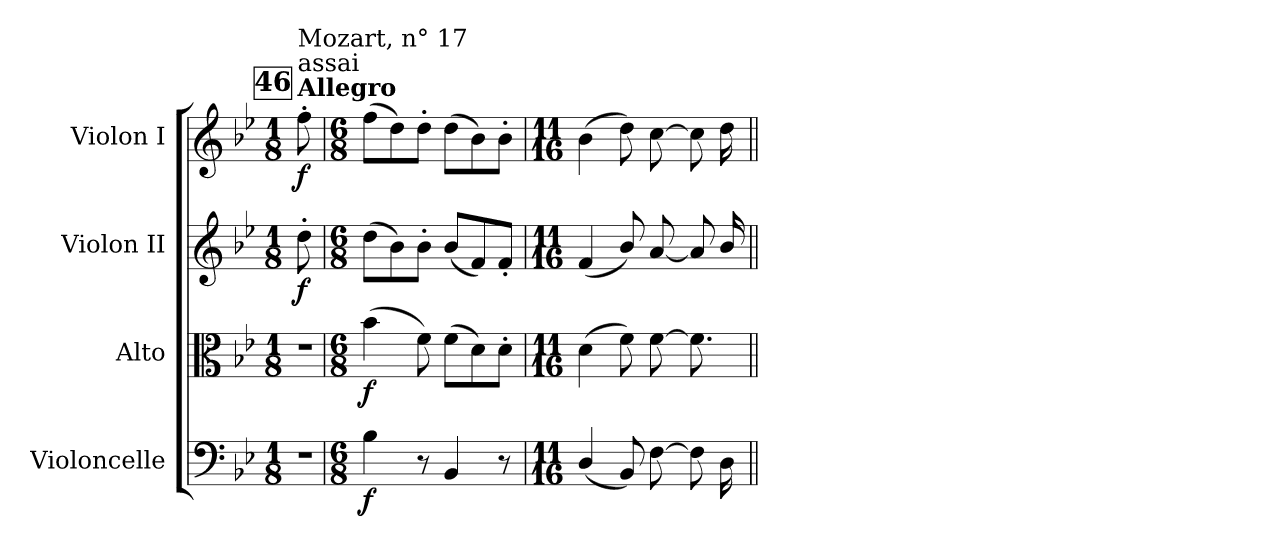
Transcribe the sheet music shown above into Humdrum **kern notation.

**kern	**dynam	**kern	**dynam	**kern	**dynam	**kern	**dynam
*part4	*part4	*part3	*part3	*part2	*part2	*part1	*part1
*staff4	*staff4	*staff3	*staff3	*staff2	*staff2	*staff1	*staff1
*I"Violoncelle	*	*I"Alto	*	*I"Violon II	*	*I"Violon I	*
*I'Vc.	*	*I'Alt.	*	*I'Vln. II	*	*I'Vln. I	*
*clefF4	*	*clefC3	*	*clefG2	*	*clefG2	*
*k[b-e-]	*	*k[b-e-]	*	*k[b-e-]	*	*k[b-e-]	*
*B-:	*	*B-:	*	*B-:	*	*B-:	*
*M1/8	*	*M1/8	*	*M1/8	*	*M1/8	*
!!LO:REH:place=s1:a:t=46
=90	=90	=90	=90	=90	=90	=90	=90
!	!	!	!	!	!	!LO:TX:a:B:t=Allegro	!
!	!	!	!	!	!	!LO:TX:a:t=assai	!
!	!	!	!	!	!	!LO:TX:a:t=Mozart, n° 17	!
!	!	!	!	!	!LO:DY:b	!	!LO:DY:b
8r	.	8r	.	8dd'>\	f	8ff'>\	f
=91	=91	=91	=91	=91	=91	=91	=91
*M6/8	*	*M6/8	*	*M6/8	*	*M6/8	*
!	!LO:DY:b	!	!LO:DY:b	!	!	!	!
4B-\	f	(4b-\	f	(8dd\L	.	(8ff\L	.
.	.	.	.	8b-\)	.	8dd\)	.
8r	.	8f\)	.	8b-'>\J	.	8dd'>\J	.
4BB-/	.	(8f\L	.	(8b-/L	.	(8dd\L	.
.	.	8d\)	.	8f/)	.	8b-\)	.
8r	.	8d'>\J	.	8f'</J	.	8b-'>\J	.
=92	=92	=92	=92	=92	=92	=92	=92
*M11/16	*	*M11/16	*	*M11/16	*	*M11/16	*
(4D/	.	(4d\	.	(4f/	.	(4b-\	.
8BB-/)	.	8f\)	.	8b-/)	.	8dd\)	.
[>8F\	.	[>8f\	.	[<8a/	.	[>8cc\	.
8F\]	.	8.f\]	.	8a/]	.	8cc\]	.
16D\	.	.	.	16b-/	.	16dd\	.
=||	=||	=||	=||	=||	=||	=||	=||
*-	*-	*-	*-	*-	*-	*-	*-
